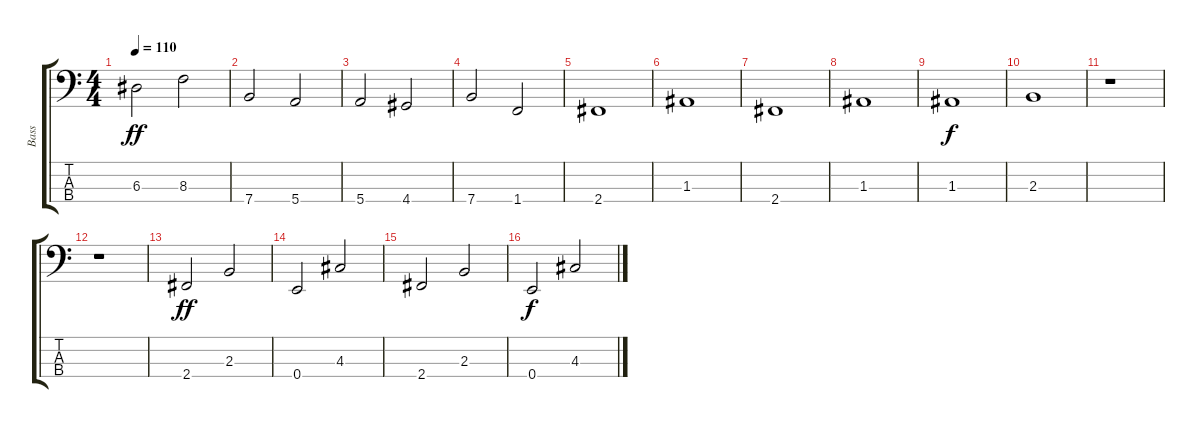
\track ("Bass" "Bass") {instrument electricbassfinger}
\staff {score tabs}
\tuning (G2 D2 A1 E1) {hide}
\ts (4 4)
\tempo 110
\clef f4
\ks c
6.3.2{dy ff} 8.3.2 |
7.4.2 5.4.2 |
5.4.2 4.4.2 |
7.4.2 1.4.2 |
2.4.1 |
1.3.1 |
2.4.1 |
1.3.1 |
1.3.1{dy f} |
2.3.1 |
r.1 |
r.1 |
2.4.2{dy ff} 2.3.2 |
0.4.2 4.3.2 |
2.4.2 2.3.2 |
0.4.2{dy f} 4.3.2
